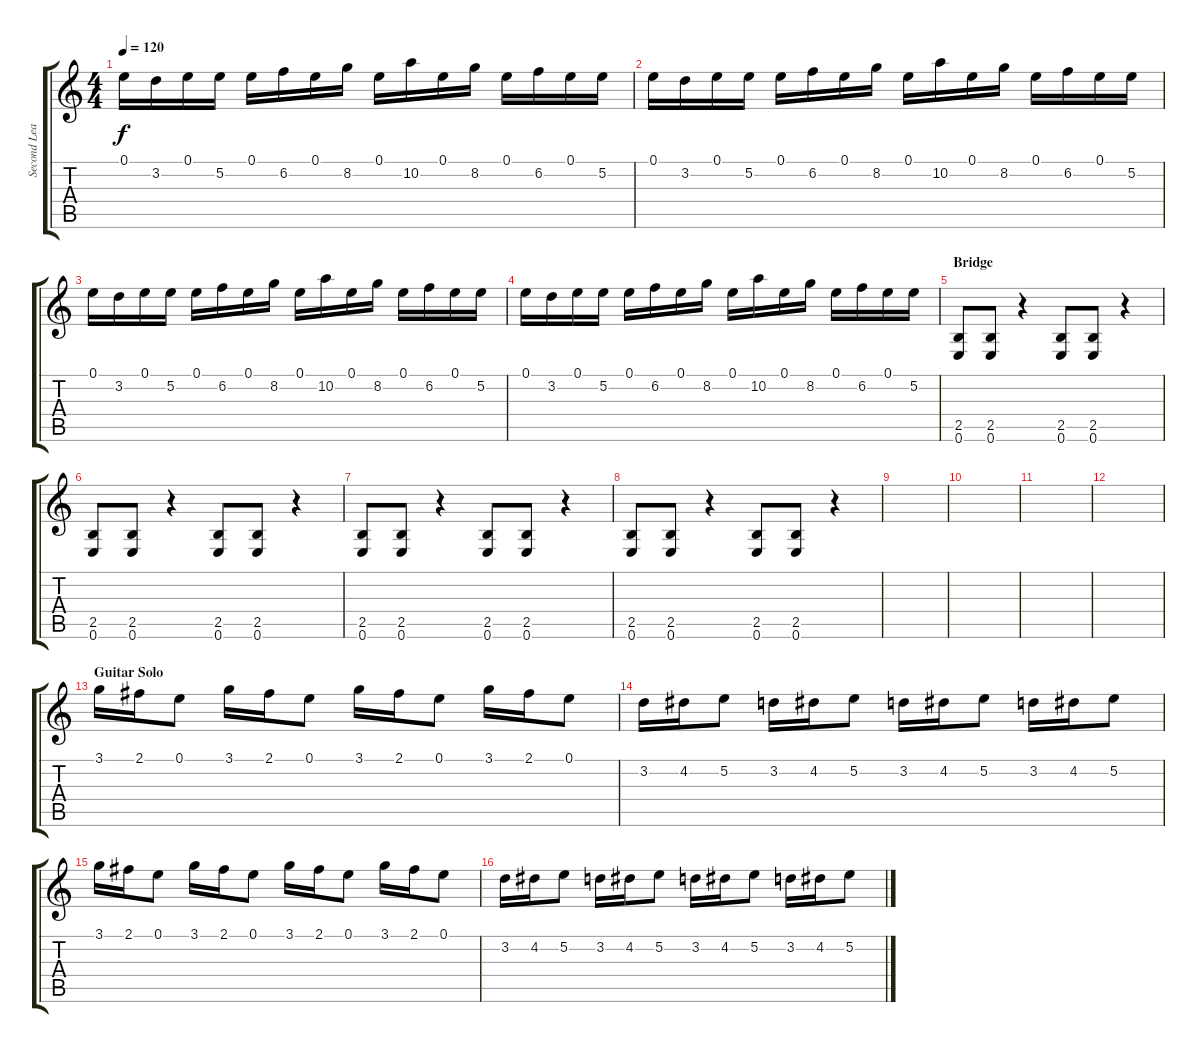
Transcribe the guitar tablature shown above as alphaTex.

\track ("Second Lead" "Second Lea") {instrument overdrivenguitar}
\staff {score tabs}
\tuning (E4 B3 G3 D3 A2 E2) {hide}
\ts (4 4)
\tempo 120
\clef g2
\ks c
0.1.16{dy f} 3.2.16 0.1.16 5.2.16 0.1.16 6.2.16 0.1.16 8.2.16 0.1.16 10.2.16 0.1.16 8.2.16 0.1.16 6.2.16 0.1.16 5.2.16 |
0.1.16 3.2.16 0.1.16 5.2.16 0.1.16 6.2.16 0.1.16 8.2.16 0.1.16 10.2.16 0.1.16 8.2.16 0.1.16 6.2.16 0.1.16 5.2.16 |
0.1.16 3.2.16 0.1.16 5.2.16 0.1.16 6.2.16 0.1.16 8.2.16 0.1.16 10.2.16 0.1.16 8.2.16 0.1.16 6.2.16 0.1.16 5.2.16 |
0.1.16 3.2.16 0.1.16 5.2.16 0.1.16 6.2.16 0.1.16 8.2.16 0.1.16 10.2.16 0.1.16 8.2.16 0.1.16 6.2.16 0.1.16 5.2.16 |
\section ("" "Bridge")
(2.5 0.6).8 (2.5 0.6).8 r.4 (2.5 0.6).8 (2.5 0.6).8 r.4 |
(2.5 0.6).8 (2.5 0.6).8 r.4 (2.5 0.6).8 (2.5 0.6).8 r.4 |
(2.5 0.6).8 (2.5 0.6).8 r.4 (2.5 0.6).8 (2.5 0.6).8 r.4 |
(2.5 0.6).8 (2.5 0.6).8 r.4 (2.5 0.6).8 (2.5 0.6).8 r.4 |
|
|
|
|
\section ("" "Guitar Solo")
3.1.16 2.1.16 0.1.8 3.1.16 2.1.16 0.1.8 3.1.16 2.1.16 0.1.8 3.1.16 2.1.16 0.1.8 |
3.2.16 4.2.16 5.2.8 3.2.16 4.2.16 5.2.8 3.2.16 4.2.16 5.2.8 3.2.16 4.2.16 5.2.8 |
3.1.16 2.1.16 0.1.8 3.1.16 2.1.16 0.1.8 3.1.16 2.1.16 0.1.8 3.1.16 2.1.16 0.1.8 |
3.2.16 4.2.16 5.2.8 3.2.16 4.2.16 5.2.8 3.2.16 4.2.16 5.2.8 3.2.16 4.2.16 5.2.8
